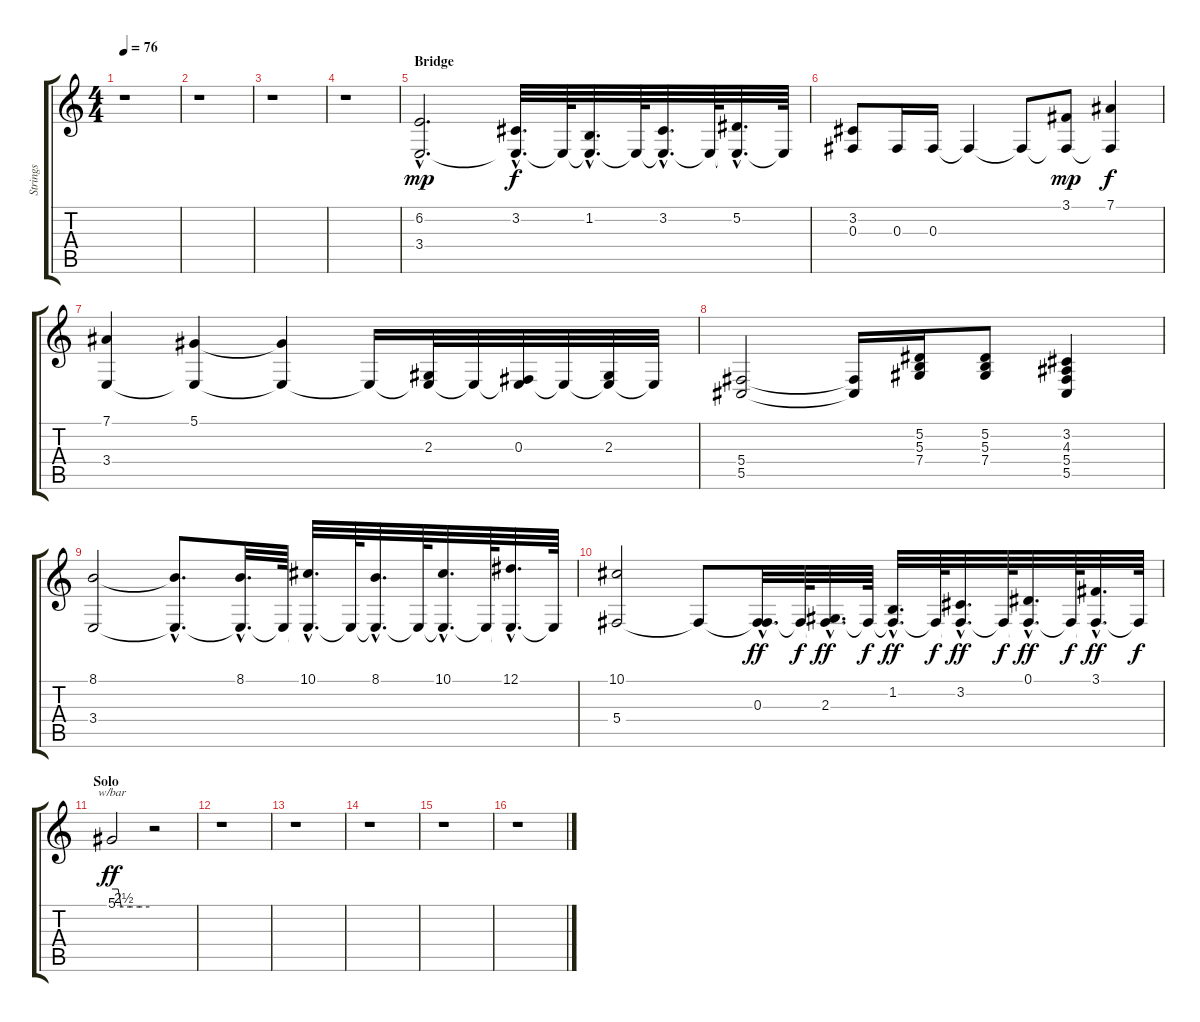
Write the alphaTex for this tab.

\track ("Strings" "Strings") {instrument violin}
\staff {score tabs}
\tuning (Eb4 Bb3 Gb3 Db3 Ab2 Eb2) {hide}
\ts (4 4)
\tempo 76
\clef g2
\ks c
r.1{dy f} |
r.1 |
r.1 |
r.1 |
\section ("" "Bridge")
(6.2{hac} 3.4{hac}).2{d dy mp volume 10 instrument violin} (3.2{hac} 3.4{hac t}).32{d dy f} 3.4{t}.64 (1.2{hac} 3.4{hac t}).32{d} 3.4{t}.64 (3.2{hac} 3.4{hac t}).32{d} 3.4{t}.64 (5.2{hac} 3.4{hac t}).32{d} 3.4{t}.64 |
(3.2 0.3).8 0.3.16 0.3.16 0.3{t}.4 0.3{t}.8 (3.1 0.3{t}).8{dy mp} (7.1 0.3{t}).4{dy f} |
(7.1 3.4).4 (5.1 3.4{t}).4 (5.1{t} 3.4{t}).4 3.4{t}.16 (2.3 3.4{t}).32 3.4{t}.32 (0.3 3.4{t}).32 3.4{t}.32 (2.3 3.4{t}).32 3.4{t}.32 |
(5.4 5.5).2 (5.4{t} 5.5{t}).16 (5.2 5.3 7.4).16 (5.2 5.3 7.4).8 (3.2 4.3 5.4 5.5).4 |
(8.1 3.4).2 (8.1{hac t} 3.4{hac t}).8{d} (8.1{hac} 3.4{hac t}).32{d} 3.4{t}.64 (10.1{hac} 3.4{hac t}).32{d} 3.4{t}.64 (8.1{hac} 3.4{hac t}).32{d} 3.4{t}.64 (10.1{hac} 3.4{hac t}).32{d} 3.4{t}.64 (12.1{hac} 3.4{hac t}).32{d} 3.4{t}.64 |
(10.1 5.4).2 5.4{t}.8 (0.3{hac} 5.4{hac t}).32{d dy ff} 5.4{t}.64{dy f} (2.3{hac} 5.4{hac t}).32{d dy ff} 5.4{t}.64{dy f} (1.2{hac} 5.4{hac t}).32{d dy ff} 5.4{t}.64{dy f} (3.2{hac} 5.4{hac t}).32{d dy ff} 5.4{t}.64{dy f} (0.1{hac} 5.4{hac t}).32{d dy ff} 5.4{t}.64{dy f} (3.1{hac} 5.4{hac t}).32{d dy ff} 5.4{t}.64{dy f} |
\section ("" "Solo")
5.1.2{tbe (custom default 0 0 10 0 15 -10 30 -10 45 -10 60 -10) dy ff} r.2{volume 0} |
r.1 |
r.1 |
r.1 |
r.1 |
r.1
